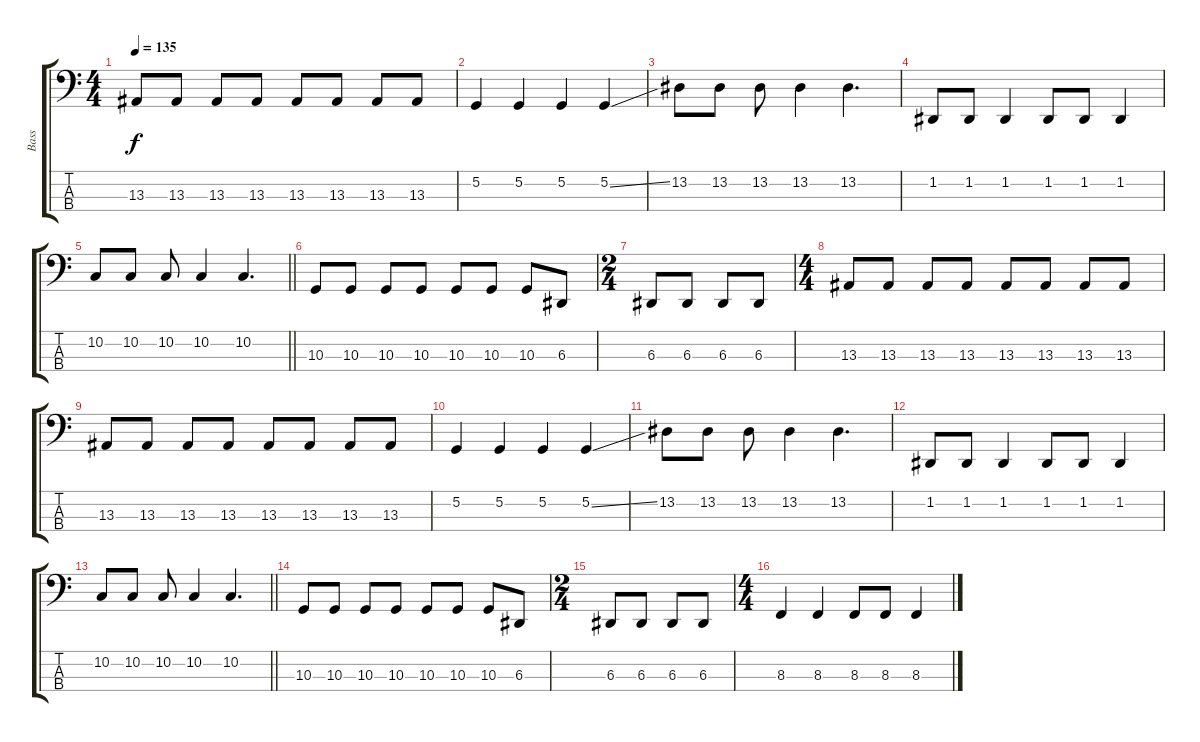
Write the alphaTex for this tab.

\track ("Bass" "Bass") {instrument lead8bassandlead}
\staff {score tabs}
\tuning (G2 D2 A1 D1) {hide}
\ts (4 4)
\tempo 135
\clef f4
\ks c
13.3.8{dy f} 13.3.8 13.3.8 13.3.8 13.3.8 13.3.8 13.3.8 13.3.8 |
5.2.4 5.2.4 5.2.4 5.2{ss}.4 |
13.2.8 13.2.8 13.2.8 13.2.4 13.2.4{d} |
1.2.8 1.2.8 1.2.4 1.2.8 1.2.8 1.2.4 |
\barLineRight lightlight
10.2.8 10.2.8 10.2.8 10.2.4 10.2.4{d} |
10.3.8 10.3.8 10.3.8 10.3.8 10.3.8 10.3.8 10.3.8 6.3.8 |
\ts (2 4)
6.3.8 6.3.8 6.3.8 6.3.8 |
\ts (4 4)
13.3.8 13.3.8 13.3.8 13.3.8 13.3.8 13.3.8 13.3.8 13.3.8 |
13.3.8 13.3.8 13.3.8 13.3.8 13.3.8 13.3.8 13.3.8 13.3.8 |
5.2.4 5.2.4 5.2.4 5.2{ss}.4 |
13.2.8 13.2.8 13.2.8 13.2.4 13.2.4{d} |
1.2.8 1.2.8 1.2.4 1.2.8 1.2.8 1.2.4 |
\barLineRight lightlight
10.2.8 10.2.8 10.2.8 10.2.4 10.2.4{d} |
10.3.8 10.3.8 10.3.8 10.3.8 10.3.8 10.3.8 10.3.8 6.3.8 |
\ts (2 4)
6.3.8 6.3.8 6.3.8 6.3.8 |
\ts (4 4)
8.3.4 8.3.4 8.3.8 8.3.8 8.3.4
